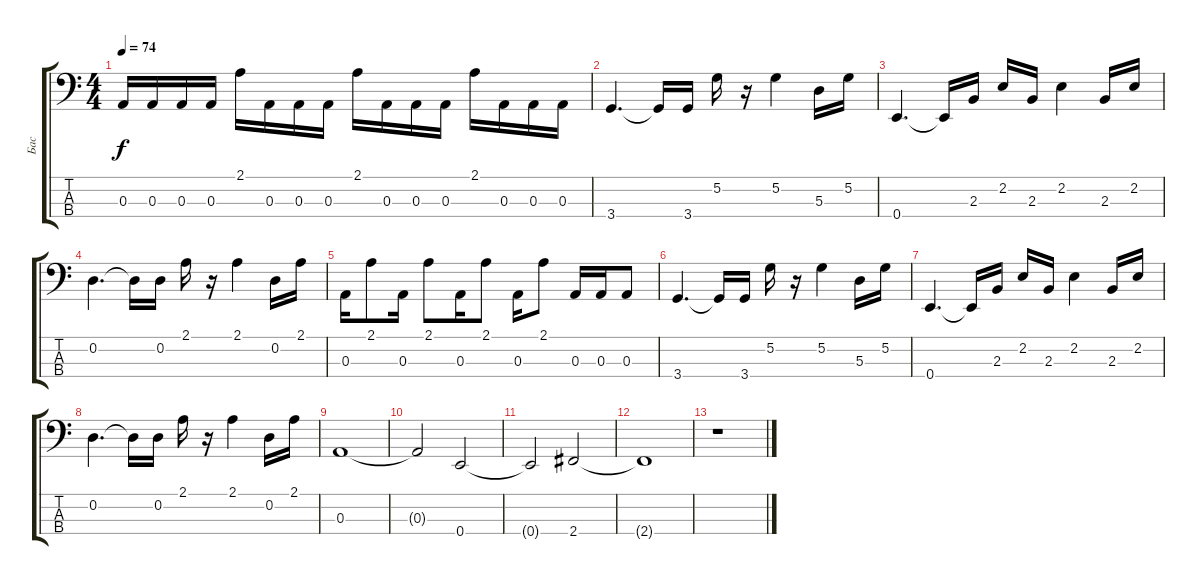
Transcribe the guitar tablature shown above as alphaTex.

\track ("Бас" "Бас") {instrument electricbassfinger}
\staff {score tabs}
\tuning (G2 D2 A1 E1) {hide}
\ts (4 4)
\tempo 74
\clef f4
\ks c
0.3.16{dy f} 0.3.16 0.3.16 0.3.16 2.1.16 0.3.16 0.3.16 0.3.16 2.1.16 0.3.16 0.3.16 0.3.16 2.1.16 0.3.16 0.3.16 0.3.16 |
3.4.4{d} 3.4{t}.16 3.4.16 5.2.16 r.16 5.2.4 5.3.16 5.2.16 |
0.4.4{d} 0.4{t}.16 2.3.16 2.2.16 2.3.16 2.2.4 2.3.16 2.2.16 |
0.2.4{d} 0.2{t}.16 0.2.16 2.1.16 r.16 2.1.4 0.2.16 2.1.16 |
0.3.16 2.1.8 0.3.16 2.1.8 0.3.16 2.1.8 0.3.16 2.1.8 0.3.16 0.3.16 0.3.8 |
3.4.4{d} 3.4{t}.16 3.4.16 5.2.16 r.16 5.2.4 5.3.16 5.2.16 |
0.4.4{d} 0.4{t}.16 2.3.16 2.2.16 2.3.16 2.2.4 2.3.16 2.2.16 |
0.2.4{d} 0.2{t}.16 0.2.16 2.1.16 r.16 2.1.4 0.2.16 2.1.16 |
0.3.1 |
0.3{t}.2 0.4.2 |
0.4{t}.2 2.4.2 |
2.4{t}.1 |
r.1
